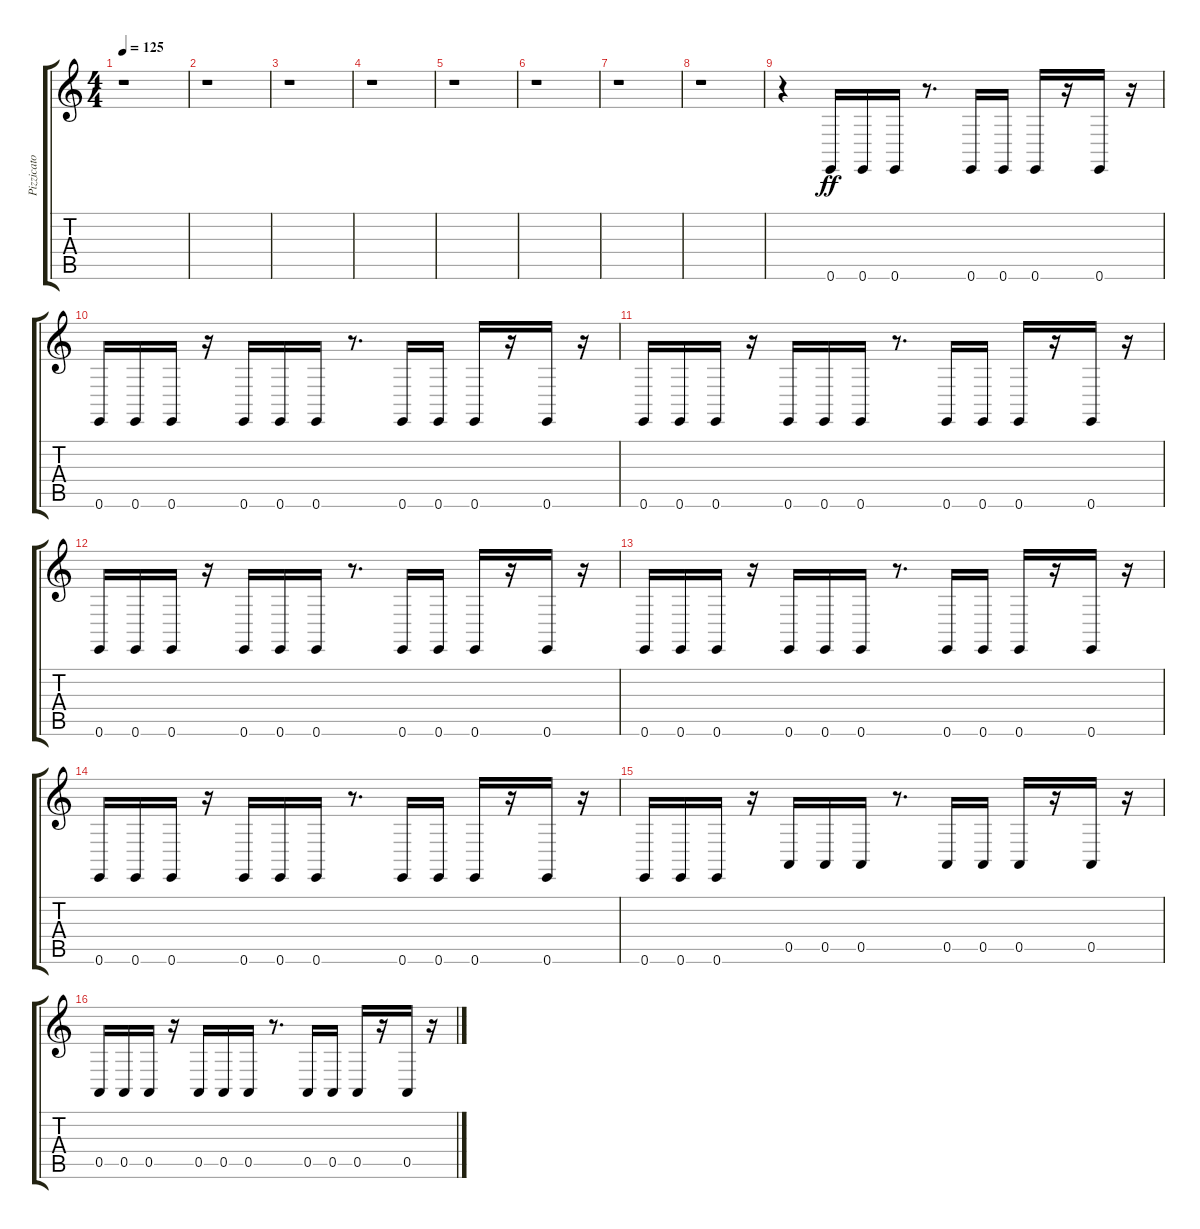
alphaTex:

\track ("Pizzicato Strings" "Pizzicato ") {instrument pizzicatostrings}
\staff {score tabs}
\tuning (E4 B3 G3 D3 A2 E2) {hide}
\ts (4 4)
\tempo 125
\clef g2
\ks c
r.1{dy ff} |
r.1 |
r.1 |
r.1 |
r.1 |
r.1 |
r.1 |
r.1 |
r.4 0.6.16 0.6.16 0.6.16 r.8{d} 0.6.16 0.6.16 0.6.16 r.16 0.6.16 r.16 |
0.6.16 0.6.16 0.6.16 r.16 0.6.16 0.6.16 0.6.16 r.8{d} 0.6.16 0.6.16 0.6.16 r.16 0.6.16 r.16 |
0.6.16 0.6.16 0.6.16 r.16 0.6.16 0.6.16 0.6.16 r.8{d} 0.6.16 0.6.16 0.6.16 r.16 0.6.16 r.16 |
0.6.16 0.6.16 0.6.16 r.16 0.6.16 0.6.16 0.6.16 r.8{d} 0.6.16 0.6.16 0.6.16 r.16 0.6.16 r.16 |
0.6.16 0.6.16 0.6.16 r.16 0.6.16 0.6.16 0.6.16 r.8{d} 0.6.16 0.6.16 0.6.16 r.16 0.6.16 r.16 |
0.6.16 0.6.16 0.6.16 r.16 0.6.16 0.6.16 0.6.16 r.8{d} 0.6.16 0.6.16 0.6.16 r.16 0.6.16 r.16 |
0.6.16 0.6.16 0.6.16 r.16 0.5.16 0.5.16 0.5.16 r.8{d} 0.5.16 0.5.16 0.5.16 r.16 0.5.16 r.16 |
0.5.16 0.5.16 0.5.16 r.16 0.5.16 0.5.16 0.5.16 r.8{d} 0.5.16 0.5.16 0.5.16 r.16 0.5.16 r.16
